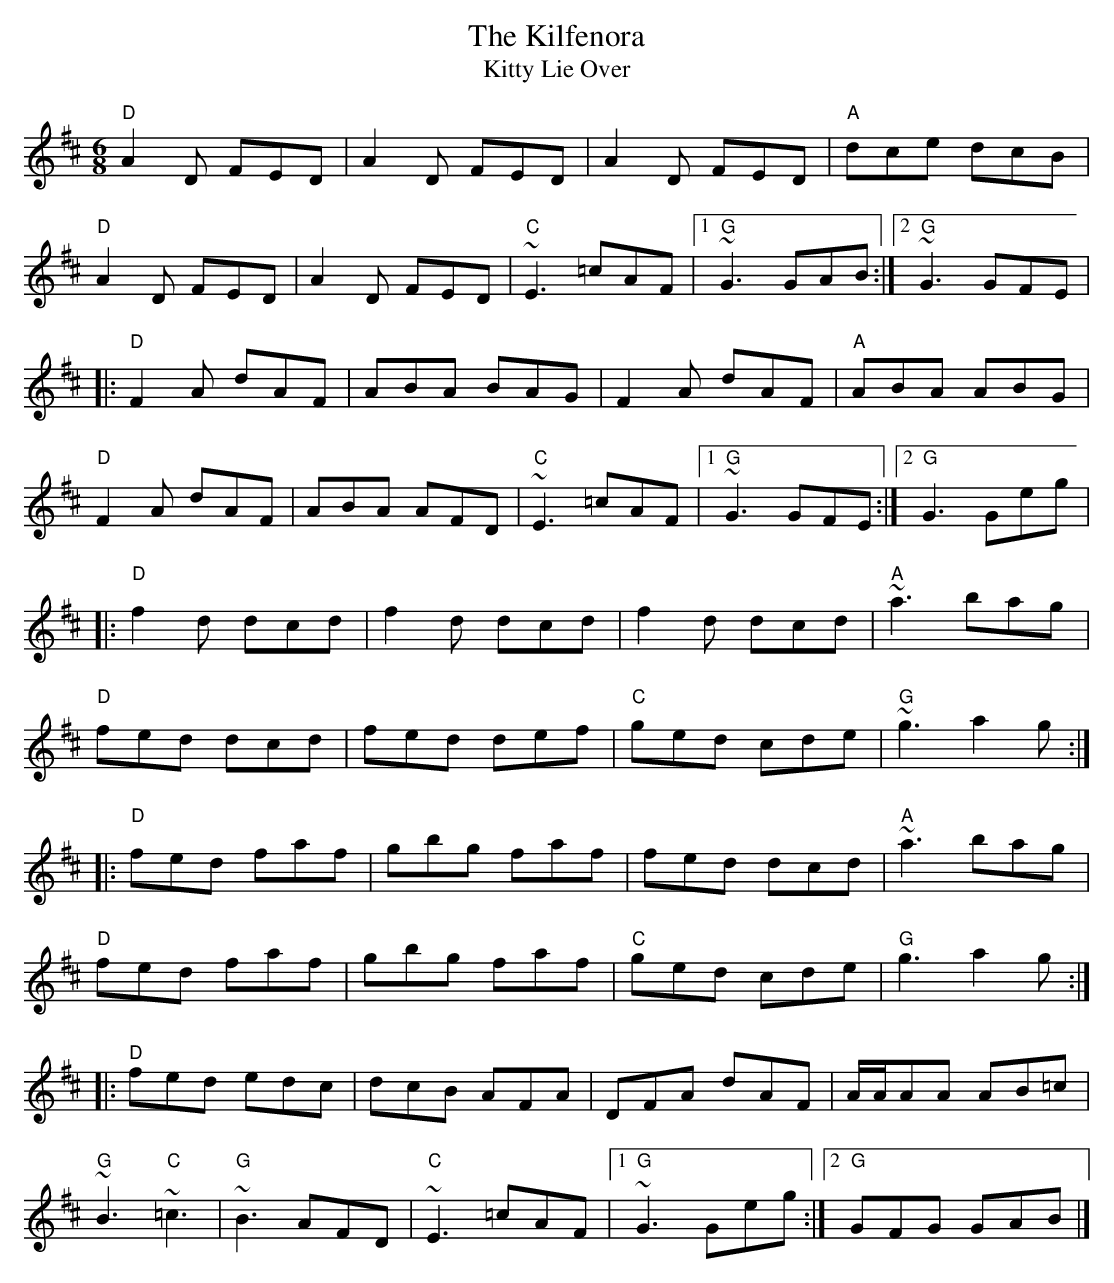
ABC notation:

X:1
T: Kilfenora, The
T: Kitty Lie Over
M: 6/8
L: 1/8
K:D
"D"A2D FED|A2D FED|A2D FED|"A"dce dcB|
"D"A2D FED|A2D FED|"C"~E3 =cAF|1"G" ~G3 GAB:|2"G" ~G3 GFE|
|:"D"F2 A dAF|ABA BAG|F2 A dAF|"A"ABA ABG|
"D"F2 A dAF|ABA AFD|"C"~E3 =cAF|1"G" ~G3 GFE:|2 "G"G3 Geg|
|:"D"f2 d dcd|f2 d dcd|f2 d dcd|"A"~a3 bag|
"D"fed dcd|fed def|"C"ged cde|"G"~g3 a2g :|
|:"D"fed faf|gbg faf|fed dcd|"A"~a3 bag|
"D"fed faf|gbg faf|"C"ged cde|"G"g3 a2g :|
|:"D"fed edc|dcB AFA|DFA dAF|A/A/AA AB=c|
"G"~B3 "C"~=c3|"G"~B3 AFD|"C"~E3 =cAF|1"G" ~G3 Geg :|2"G" GFG GAB|]
